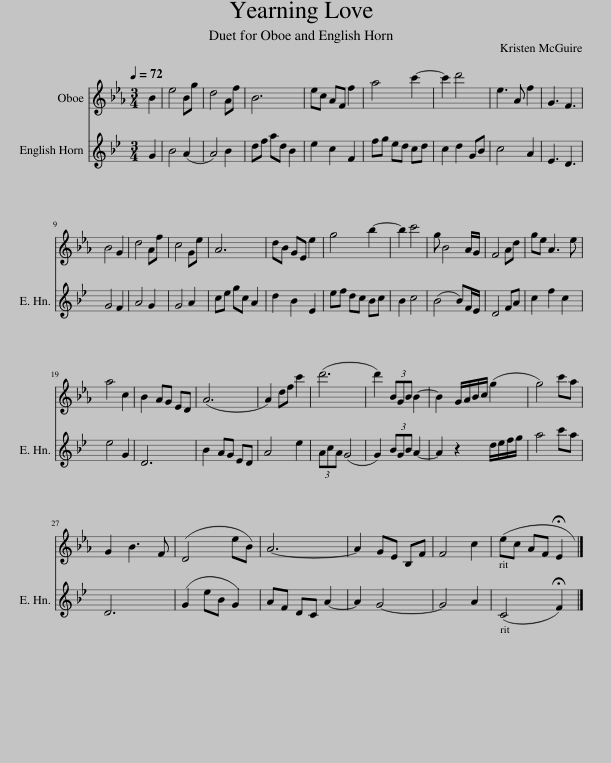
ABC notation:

X:1
%%score 1 2
L:1/8
Q:1/4=72
M:3/4
I:linebreak $
K:Eb
V:1 treble
V:2 treble transpose=-7
V:1
 B2 | e4 Bg | d4 Af | B6 | ec AF f2 | %5
 a4 c'2- | c'2 d'4 | e3 A f2 | G3 F3 |$ B4 G2 | %10
 d4 Af | c4 Ge | A6 | dB GE e2 | g4 b2- | %15
 b2 c'4 | g B4 A/G/ | F4 Ad | ge A3 e |$ a4 c2 | %20
 B2 AG ED | (A6 | A2) df c'2 | (d'6 | d'2) (3BGB B2- | %25
 B2 G/A/B/c/ (g2 | g4) c'a |$ G2 B3 F | (D4 eB) | A6- | %30
 A2 GE B,F | F4 c2 | (ec AF !fermata!E2) |] %33
V:2
[K:Bb] G2 | B4 (A2 | A4) B2 | df ad B2 | e2 c2 F2 | %5
 fg ed cd | c2 d2 GB | c4 A2 | E3 D3 |$ G4 F2 | %10
 A4 G2 | G4 A2 | ce gc A2 | d2 B2 E2 | ef dc Bc | %15
 B2 c4 | (B4 B)F/E/ | D4 FA | c2 f2 c2 |$ e4 G2 | %20
 D6 | B2 AG ED | A4 e2 | (3AcA (G4 | G2) (3BGB A2- | %25
 A2 z2 d/e/f/g/ | a4 c'a |$ D6 | (G2 eB G2) | AF DC A2- | %30
 A2 G4- | G4 A2 | (C4 !fermata!F2) |] %33
